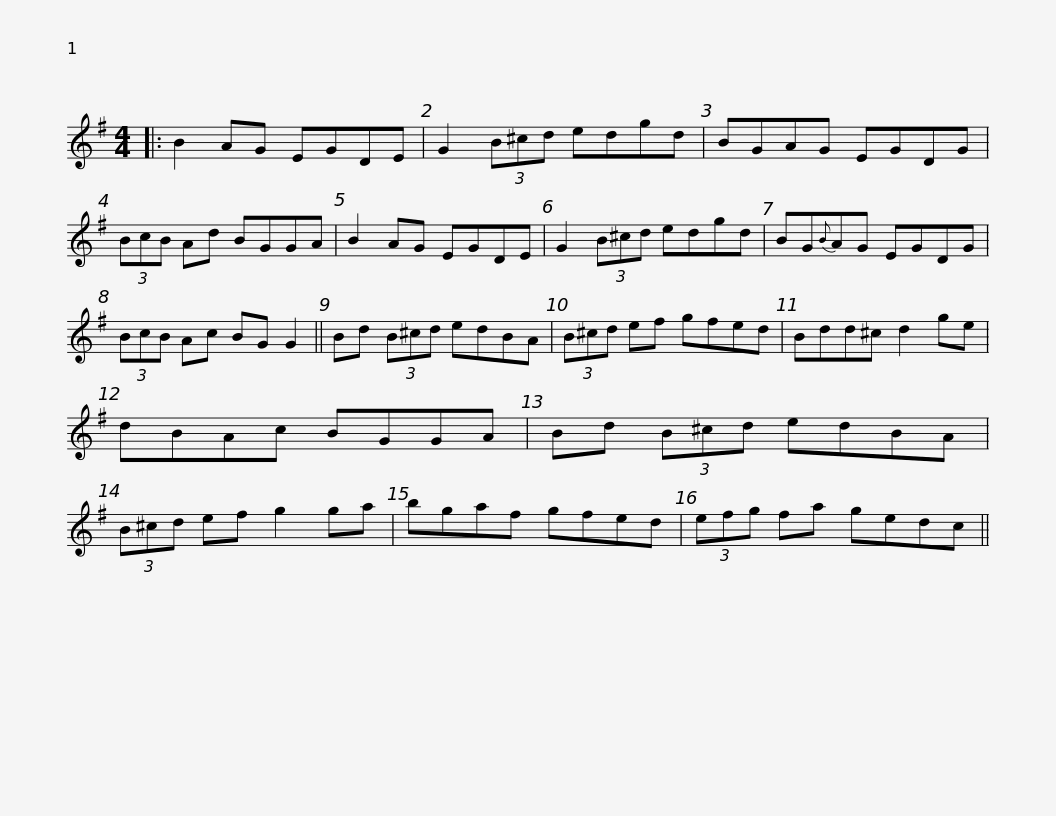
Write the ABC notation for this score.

X:1
L:1/8
M:4/4
I:linebreak $
K:G
V:1 treble
V:1
|: B2 AG EGDE | G2 (3B^cd edgd | BGAG EGDG | (3BcB Ad BGGA | B2 AG EGDE |$ %5
 G2 (3B^cd edgd | BG{B}AG EGDG | (3BcB Ac BG G2 || Bd (3B^cd edBA | (3B^cd ef gfed |$ %10
 Bdd^c d2 ge | dBAc BGGA | Bd (3B^cd edBA | (3B^cd ef g2 ga | bgaf gfed |$ %15
 (3efg fa gedc || %16
